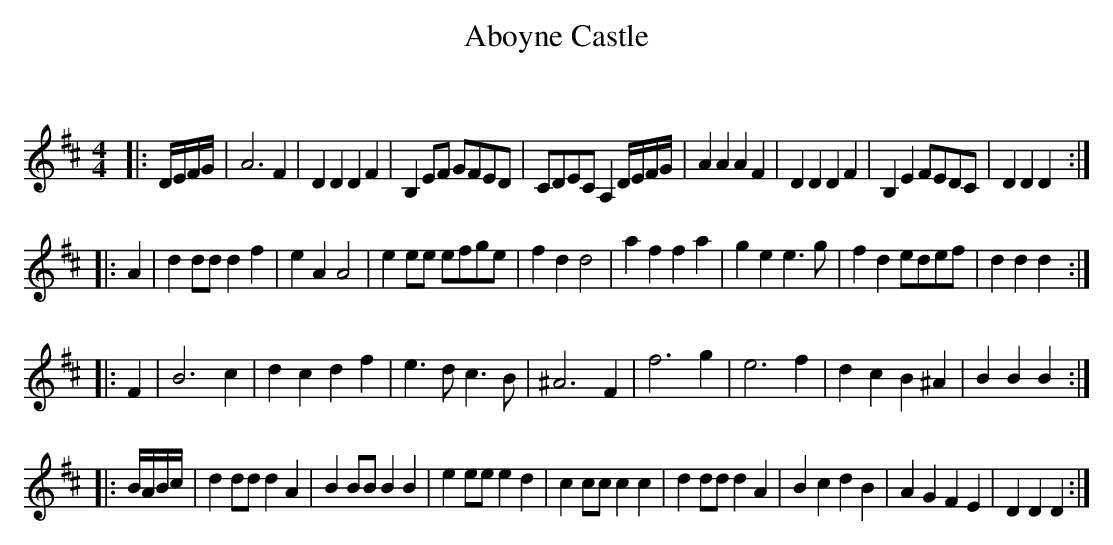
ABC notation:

X:1
T: Aboyne Castle
C:
Q:232
K:D
M:4/4
L:1/8
|:D1/2E1/2F1/2G1/2|A6F2|D2D2 D2F2|B,2EF GFED|CDEC A,2D1/2E1/2F1/2G1/2|A2A2 A2F2|D2D2 D2F2|B,2E2 FEDC|D2D2 D2:|
|:A2|d2dd d2f2|e2A2 A4|e2ee efge|f2d2 d4|a2f2 f2a2|g2e2 e3g|f2d2 edef|d2d2 d2:|
|:F2|B6c2|d2c2 d2f2|e3d c3B|^A6F2|f6g2|e6f2|d2c2 B2^A2|B2B2 B2:|
|:B1/2A1/2B1/2c1/2|d2dd d2A2|B2BB B2B2|e2ee e2d2|c2cc c2c2|d2dd d2A2|B2c2 d2B2|A2G2 F2E2|D2D2 D2:|
